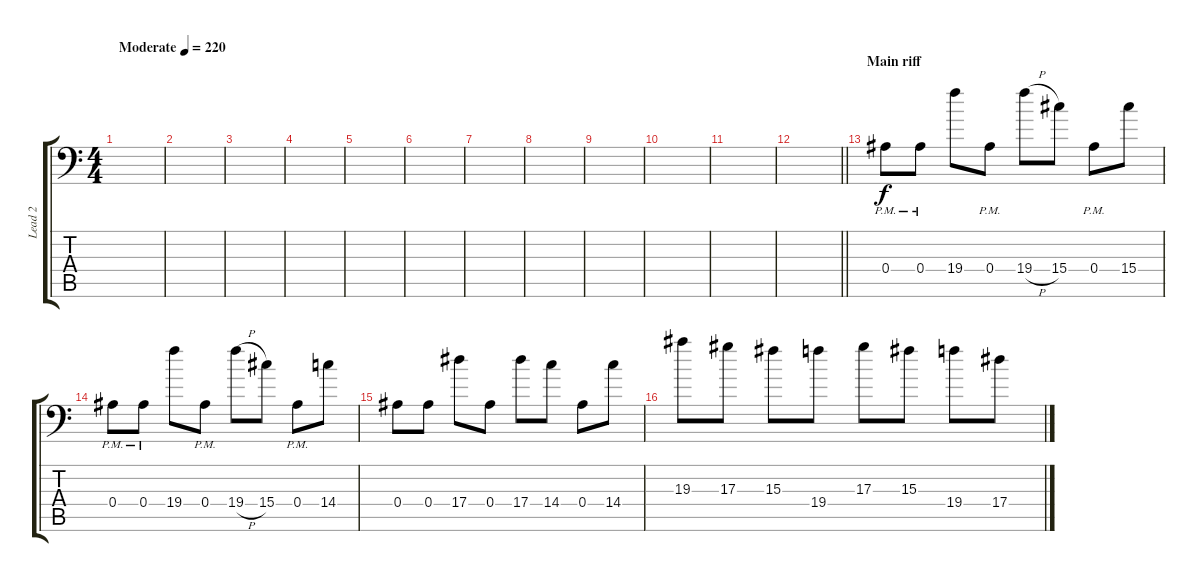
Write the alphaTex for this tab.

\track ("Lead 2" "Lead 2") {instrument distortionguitar}
\staff {score tabs}
\tuning (C4 G3 Eb3 Bb2 F2 Bb1) {hide}
\ts (4 4)
\tempo (220 "Moderate")
\clef f4
\ks c
|
|
|
|
|
|
|
|
|
|
|
\barLineRight lightlight
|
\section ("" "Main riff")
0.4{pm}.8 0.4{pm}.8 19.4.8 0.4{pm}.8 19.4{h}.8 15.4.8 0.4{pm}.8 15.4.8 |
0.4{pm}.8 0.4{pm}.8 19.4.8 0.4{pm}.8 19.4{h}.8 15.4.8 0.4{pm}.8 14.4.8 |
0.4.8 0.4.8 17.4.8 0.4.8 17.4.8 14.4.8 0.4.8 14.4.8 |
19.3.8 17.3.8 15.3.8 19.4.8 17.3.8 15.3.8 19.4.8 17.4.8
